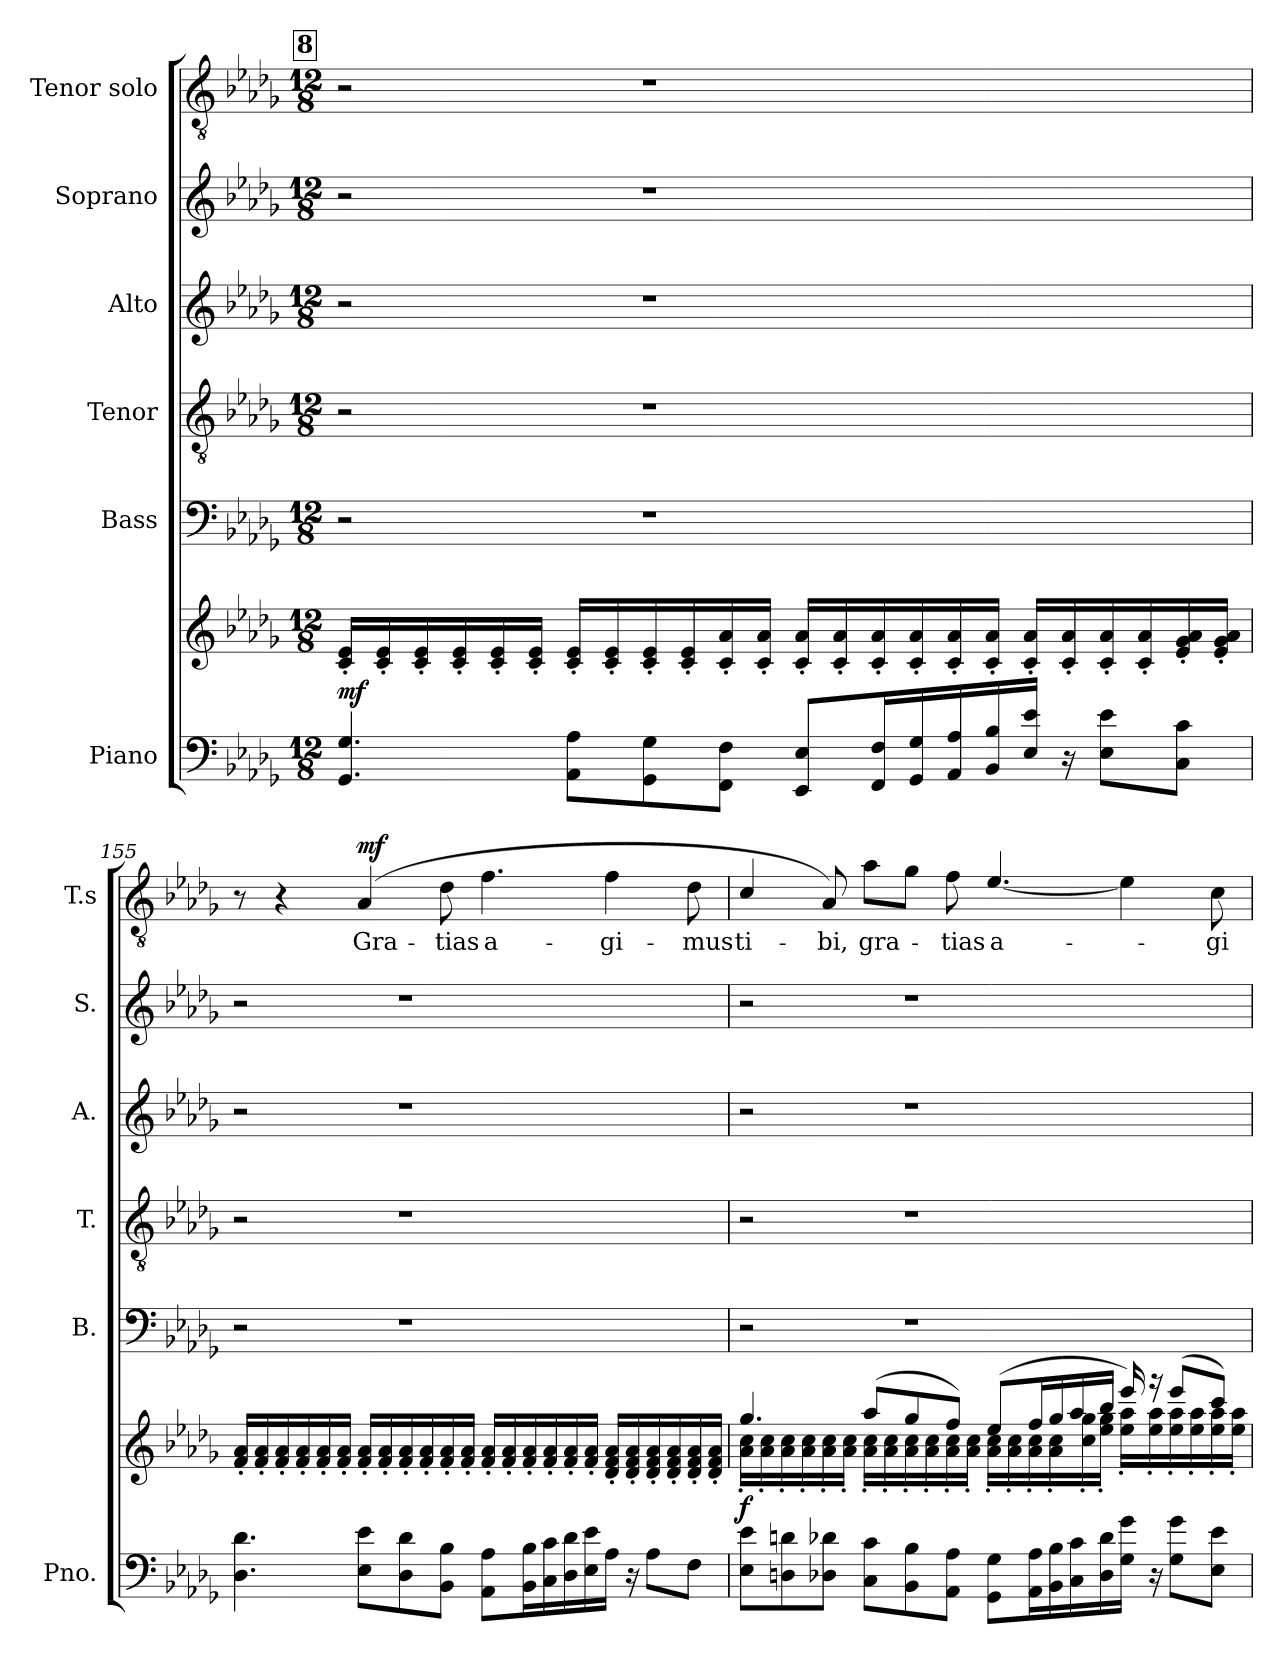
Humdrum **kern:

**kern	**kern	**dynam	**kern	**kern	**kern	**kern	**kern	**text	**dynam
*part6	*part6	*part6	*part5	*part4	*part3	*part2	*part1	*part1	*part1
*staff7	*staff6	*staff6/7	*staff5	*staff4	*staff3	*staff2	*staff1	*staff1	*staff1
*I"Piano	*	*	*I"Bass	*I"Tenor	*I"Alto	*I"Soprano	*I"Tenor solo	*	*
*I'Pno.	*	*	*I'B.	*I'T.	*I'A.	*I'S.	*I'T.s	*	*
!!LO:LB:g=z
*clefF4	*clefG2	*	*clefF4	*clefGv2	*clefG2	*clefG2	*clefGv2	*	*
*k[b-e-a-d-g-]	*k[b-e-a-d-g-]	*	*k[b-e-a-d-g-]	*k[b-e-a-d-g-]	*k[b-e-a-d-g-]	*k[b-e-a-d-g-]	*k[b-e-a-d-g-]	*	*
*M12/8	*M12/8	*	*M12/8	*M12/8	*M12/8	*M12/8	*M12/8	*	*
!!LO:REH:place=s1:a:B:fs=14:t=8
=154	=154	=154	=154	=154	=154	=154	=154	=154	=154
!	!	!LO:DY:a=2	!	!	!	!	!	!	!
4.GG-/ 4.G-/	16c/' 16e-/'LL	mf	2r	2r	2r	2r	2r	.	.
.	16c/' 16e-/'	.	.	.	.	.	.	.	.
.	16c/' 16e-/'	.	.	.	.	.	.	.	.
.	16c/' 16e-/'	.	.	.	.	.	.	.	.
.	16c/' 16e-/'	.	.	.	.	.	.	.	.
.	16c/' 16e-/'JJ	.	.	.	.	.	.	.	.
8AA-\ 8A-\L	16c/' 16e-/'LL	.	.	.	.	.	.	.	.
.	16c/' 16e-/'	.	.	.	.	.	.	.	.
8GG-\ 8G-\	16c/' 16e-/'	.	1r	1r	1r	1r	1r	.	.
.	16c/' 16e-/'	.	.	.	.	.	.	.	.
8FF\ 8F\J	16c/' 16a-/'	.	.	.	.	.	.	.	.
.	16c/' 16a-/'JJ	.	.	.	.	.	.	.	.
8EE-/ 8E-/L	16c/' 16a-/'LL	.	.	.	.	.	.	.	.
.	16c/' 16a-/'	.	.	.	.	.	.	.	.
16FF/ 16F/L	16c/' 16a-/'	.	.	.	.	.	.	.	.
16GG-/ 16G-/	16c/' 16a-/'	.	.	.	.	.	.	.	.
16AA-/ 16A-/	16c/' 16a-/'	.	.	.	.	.	.	.	.
16BB-/ 16B-/	16c/' 16a-/'JJ	.	.	.	.	.	.	.	.
16E-/ 16e-/JJ	16c/' 16a-/'LL	.	.	.	.	.	.	.	.
16r	16c/' 16a-/'	.	.	.	.	.	.	.	.
8E-\ 8e-\L	16c/' 16a-/'	.	.	.	.	.	.	.	.
.	16c/' 16a-/'	.	.	.	.	.	.	.	.
8C\ 8c\J	16e-/' 16g-/' 16a-/'	.	.	.	.	.	.	.	.
.	16e-/' 16g-/' 16a-/'JJ	.	.	.	.	.	.	.	.
=155	=155	=155	=155	=155	=155	=155	=155	=155	=155
4.D-\ 4.d-\	16f/' 16a-/'LL	.	2r	2r	2r	2r	8r	.	.
.	16f/' 16a-/'	.	.	.	.	.	.	.	.
.	16f/' 16a-/'	.	.	.	.	.	4r	.	.
.	16f/' 16a-/'	.	.	.	.	.	.	.	.
.	16f/' 16a-/'	.	.	.	.	.	.	.	.
.	16f/' 16a-/'JJ	.	.	.	.	.	.	.	.
!	!	!	!	!	!	!	!	!LO:LY:b	!LO:DY:a
8E-\ 8e-\L	16f/' 16a-/'LL	.	.	.	.	.	(>4A-/	Gra-	mf
.	16f/' 16a-/'	.	.	.	.	.	.	.	.
8D-\ 8d-\	16f/' 16a-/'	.	1r	1r	1r	1r	.	.	.
.	16f/' 16a-/'	.	.	.	.	.	.	.	.
!	!	!	!	!	!	!	!	!LO:LY:b	!
8BB-\ 8B-\J	16f/' 16a-/'	.	.	.	.	.	8d-\	-tias	.
.	16f/' 16a-/'JJ	.	.	.	.	.	.	.	.
!	!	!	!	!	!	!	!	!LO:LY:b	!
8AA-\ 8A-\L	16f/' 16a-/'LL	.	.	.	.	.	4.f\	a-	.
.	16f/' 16a-/'	.	.	.	.	.	.	.	.
16BB-\ 16B-\L	16f/' 16a-/'	.	.	.	.	.	.	.	.
16C\ 16c\	16f/' 16a-/'	.	.	.	.	.	.	.	.
16D-\ 16d-\	16f/' 16a-/'	.	.	.	.	.	.	.	.
16E-\ 16e-\	16f/' 16a-/'JJ	.	.	.	.	.	.	.	.
!	!	!	!	!	!	!	!	!LO:LY:b	!
16A-\JJ	16d-/' 16f/' 16a-/'LL	.	.	.	.	.	4f\	-gi-	.
16r	16d-/' 16f/' 16a-/'	.	.	.	.	.	.	.	.
8A-\L	16d-/' 16f/' 16a-/'	.	.	.	.	.	.	.	.
.	16d-/' 16f/' 16a-/'	.	.	.	.	.	.	.	.
!	!	!	!	!	!	!	!	!LO:LY:b	!
8F\J	16d-/' 16f/' 16a-/'	.	.	.	.	.	8d-\	-mus	.
.	16d-/' 16f/' 16a-/'JJ	.	.	.	.	.	.	.	.
!!LO:LB:g=z
=156	=156	=156	=156	=156	=156	=156	=156	=156	=156
*	*^	*	*	*	*	*	*	*	*
!	!	!	!LO:DY:a=2	!	!	!	!	!	!LO:LY:b	!
8E-\ 8e-\L	4.gg-/	16a-\' 16cc\'LL	f	2r	2r	2r	2r	4c/	ti-	.
.	.	16a-\' 16cc\'	.	.	.	.	.	.	.	.
8Dn\ 8dn\	.	16a-\' 16cc\'	.	.	.	.	.	.	.	.
.	.	16a-\' 16cc\'	.	.	.	.	.	.	.	.
!	!	!	!	!	!	!	!	!	!LO:LY:b	!
8D-X\ 8d-X\J	.	16a-\' 16cc\'	.	.	.	.	.	8A-/)	-bi,	.
.	.	16a-\' 16cc\'JJ	.	.	.	.	.	.	.	.
!	!	!	!	!	!	!	!	!	!LO:LY:b	!
8C\ 8c\L	(>8aa-/L	16a-\' 16cc\'LL	.	.	.	.	.	8a-\L	gra-	.
.	.	16a-\' 16cc\'	.	.	.	.	.	.	.	.
8BB-\ 8B-\	8gg-/	16a-\' 16cc\'	.	1r	1r	1r	1r	8g-\J	.	.
.	.	16a-\' 16cc\'	.	.	.	.	.	.	.	.
!	!	!	!	!	!	!	!	!	!LO:LY:b	!
8AA-\ 8A-\J	8ff/J)	16a-\' 16cc\'	.	.	.	.	.	8f\	-tias	.
.	.	16a-\' 16cc\'JJ	.	.	.	.	.	.	.	.
!	!	!	!	!	!	!	!	!	!LO:LY:b	!
8GG-\ 8G-\L	(>8ee-/L	16a-\' 16cc\'LL	.	.	.	.	.	[4.e-/	a-	.
.	.	16a-\' 16cc\'	.	.	.	.	.	.	.	.
16AA-\ 16A-\L	16ff/L	16a-\' 16cc\'	.	.	.	.	.	.	.	.
16BB-\ 16B-\	16gg-/	16a-\' 16cc\'	.	.	.	.	.	.	.	.
16C\ 16c\	16aa-/	16cc\' 16gg-\'	.	.	.	.	.	.	.	.
16D-\ 16d-\	16bb-/JJ	16ee-\' 16gg-\'JJ	.	.	.	.	.	.	.	.
16G-\ 16g-\JJ	16eee-/)	16ee-\' 16aa-\'LL	.	.	.	.	.	4e-\]	.	.
16r	16r	16ee-\' 16aa-\'	.	.	.	.	.	.	.	.
8G-\ 8g-\L	(>8eee-/L	16ee-\' 16aa-\'	.	.	.	.	.	.	.	.
.	.	16ee-\' 16aa-\'	.	.	.	.	.	.	.	.
!	!	!	!	!	!	!	!	!	!LO:LY:b	!
8E-\ 8e-\J	8ccc/J)	16ee-\' 16aa-\'	.	.	.	.	.	8c\	-gi-	.
.	.	16ee-\' 16aa-\'JJ	.	.	.	.	.	.	.	.
*	*v	*v	*	*	*	*	*	*	*	*
=	=	=	=	=	=	=	=	=	=
*-	*-	*-	*-	*-	*-	*-	*-	*-	*-
